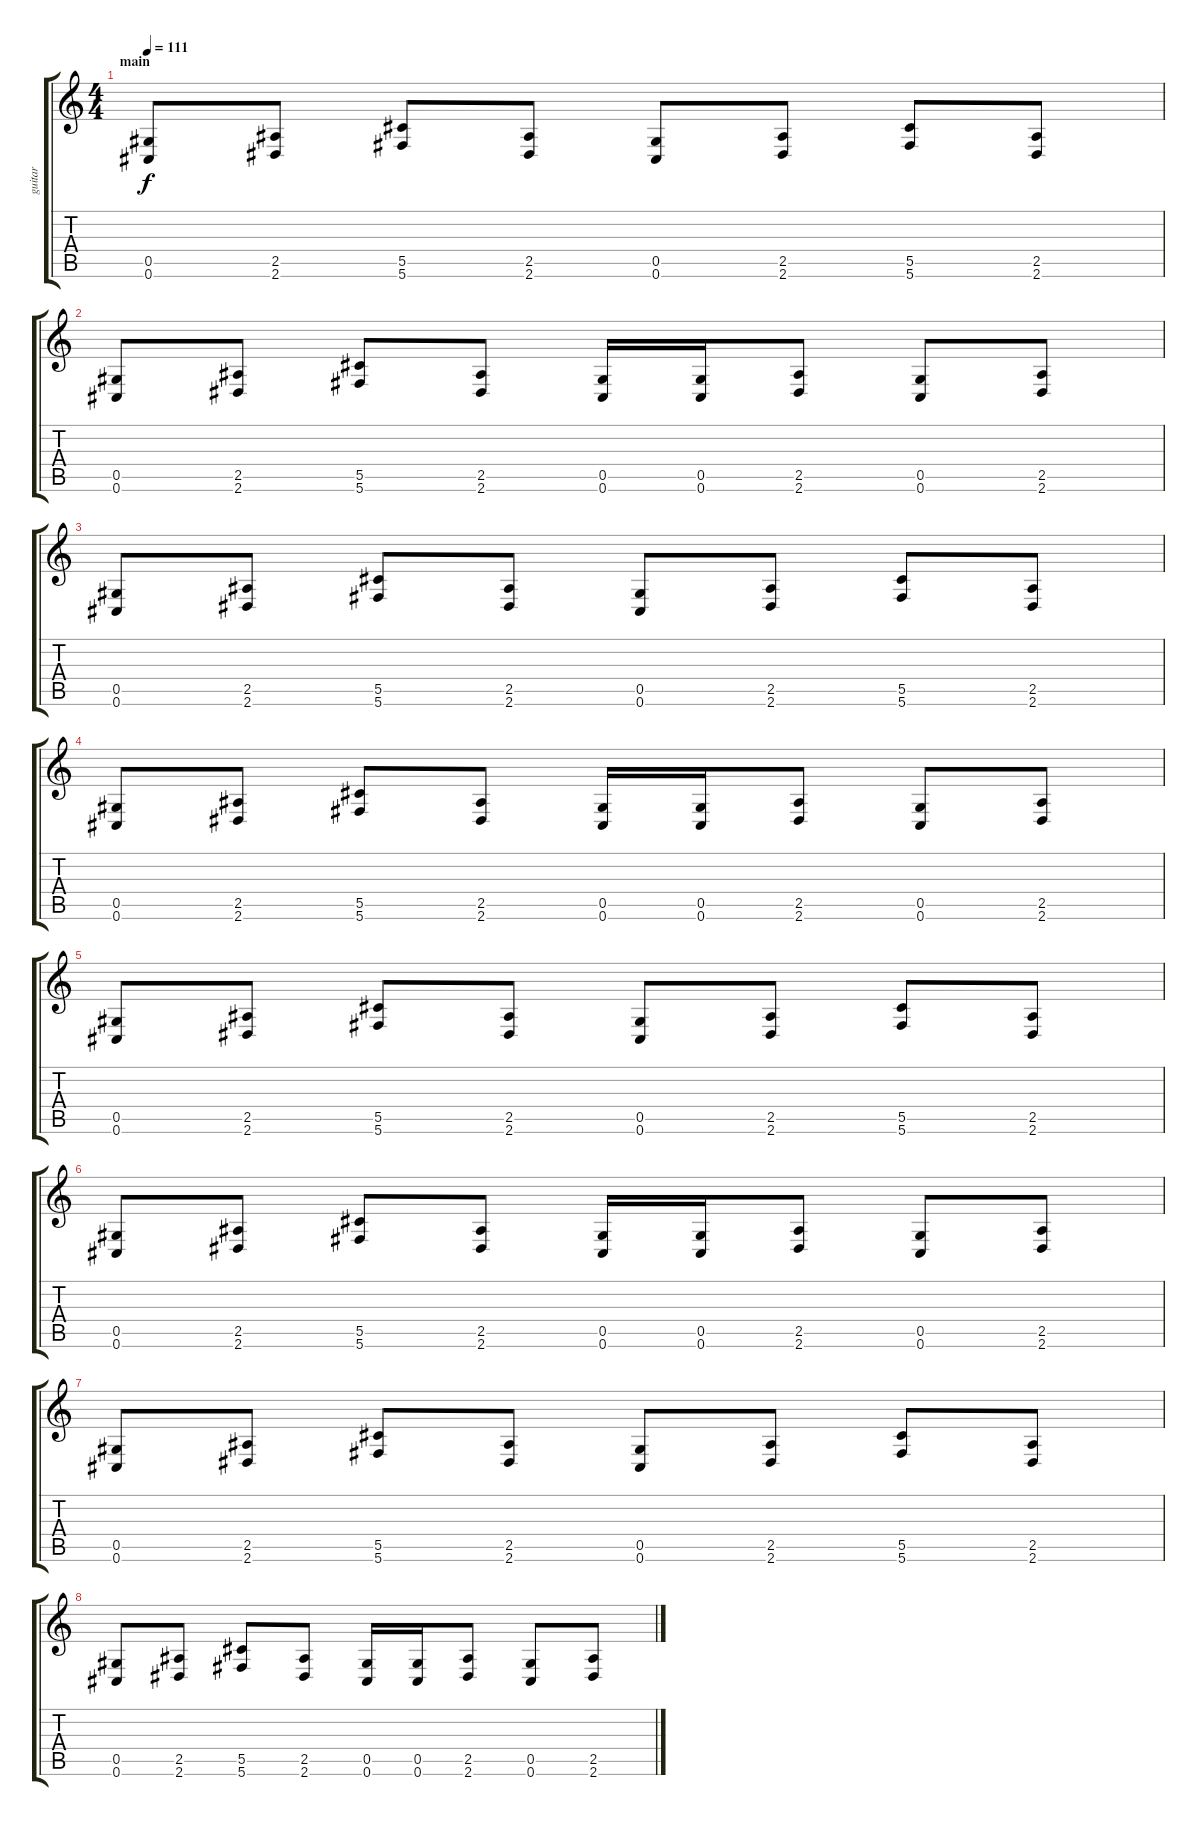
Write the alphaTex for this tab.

\track ("guitar" "guitar") {instrument distortionguitar}
\staff {score tabs}
\tuning (Eb4 Bb3 Gb3 Db3 Ab2 Db2) {hide}
\ts (4 4)
\section ("" "main")
\tempo 111
\clef g2
\ks c
(0.5 0.6).8{dy f} (2.5 2.6).8 (5.5 5.6).8 (2.5 2.6).8 (0.5 0.6).8 (2.5 2.6).8 (5.5 5.6).8 (2.5 2.6).8 |
(0.5 0.6).8 (2.5 2.6).8 (5.5 5.6).8 (2.5 2.6).8 (0.5 0.6).16 (0.5 0.6).16 (2.5 2.6).8 (0.5 0.6).8 (2.5 2.6).8 |
(0.5 0.6).8 (2.5 2.6).8 (5.5 5.6).8 (2.5 2.6).8 (0.5 0.6).8 (2.5 2.6).8 (5.5 5.6).8 (2.5 2.6).8 |
(0.5 0.6).8 (2.5 2.6).8 (5.5 5.6).8 (2.5 2.6).8 (0.5 0.6).16 (0.5 0.6).16 (2.5 2.6).8 (0.5 0.6).8 (2.5 2.6).8 |
(0.5 0.6).8 (2.5 2.6).8 (5.5 5.6).8 (2.5 2.6).8 (0.5 0.6).8 (2.5 2.6).8 (5.5 5.6).8 (2.5 2.6).8 |
(0.5 0.6).8 (2.5 2.6).8 (5.5 5.6).8 (2.5 2.6).8 (0.5 0.6).16 (0.5 0.6).16 (2.5 2.6).8 (0.5 0.6).8 (2.5 2.6).8 |
(0.5 0.6).8 (2.5 2.6).8 (5.5 5.6).8 (2.5 2.6).8 (0.5 0.6).8 (2.5 2.6).8 (5.5 5.6).8 (2.5 2.6).8 |
(0.5 0.6).8 (2.5 2.6).8 (5.5 5.6).8 (2.5 2.6).8 (0.5 0.6).16 (0.5 0.6).16 (2.5 2.6).8 (0.5 0.6).8 (2.5 2.6).8
